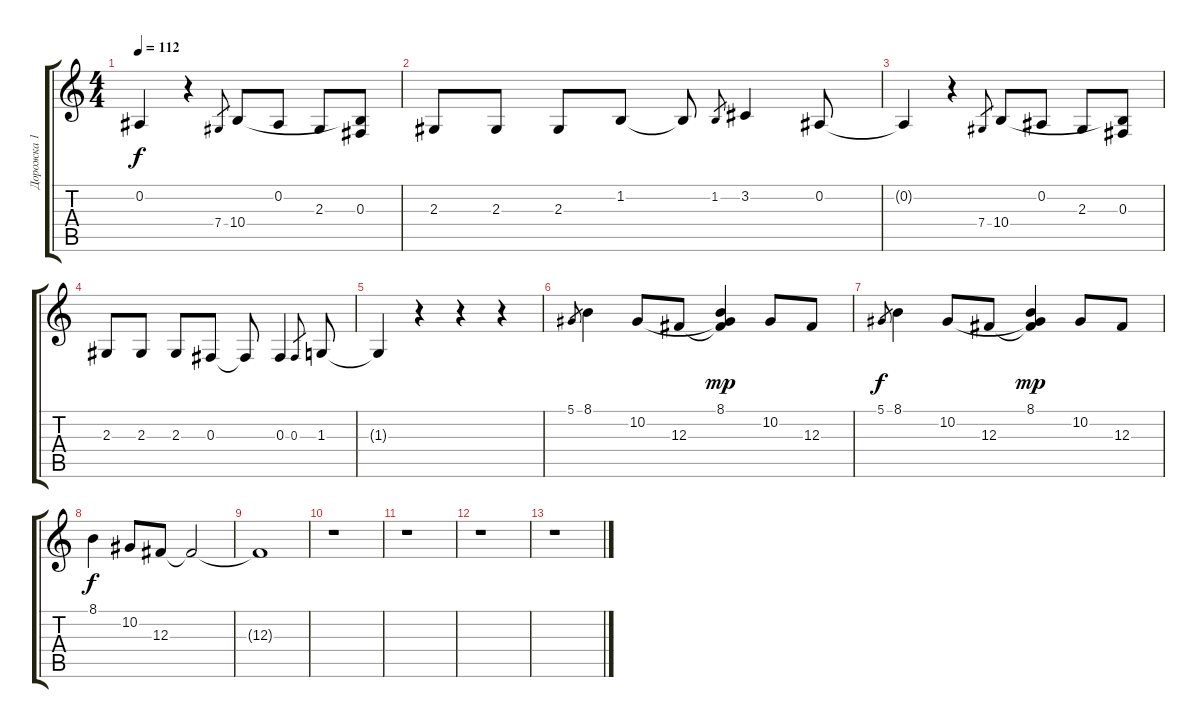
\track ("Дорожка 1" "Дорожка 1") {instrument accordion}
\staff {score tabs}
\tuning (Eb4 Bb3 Gb3 Db3 Ab2 Eb2) {hide}
\ts (4 4)
\tempo 112
\clef g2
\ks c
0.2{t}.4{dy f} r.4 7.4.8{gr} 10.4.8 0.2.8 2.3.8 (0.3 10.4{t}).8 |
2.3.8 2.3.8 2.3.8 1.2.8 1.2{t}.8 1.2.8{gr} 3.2.4 0.2.8 |
0.2{t}.4 r.4 7.4.8{gr} 10.4.8 0.2.8 2.3.8 (0.3 10.4{t}).8 |
2.3.8 2.3.8 2.3.8 0.3.8 0.3{t}.8 0.3.4 0.3.8{gr} 1.3.8 |
1.3{t}.4 r.4 r.4 r.4 |
5.1.8{gr} 8.1.4 10.2.8 12.3.8 (8.1 10.2{t} 12.3{t}).4{dy mp} 10.2.8 12.3.8 |
5.1.8{gr dy f} 8.1.4 10.2.8 12.3.8 (8.1 10.2{t} 12.3{t}).4{dy mp} 10.2.8 12.3.8 |
8.1.4{dy f} 10.2.8 12.3.8 12.3{t}.2 |
12.3{t}.1 |
r.1 |
r.1 |
r.1 |
r.1
